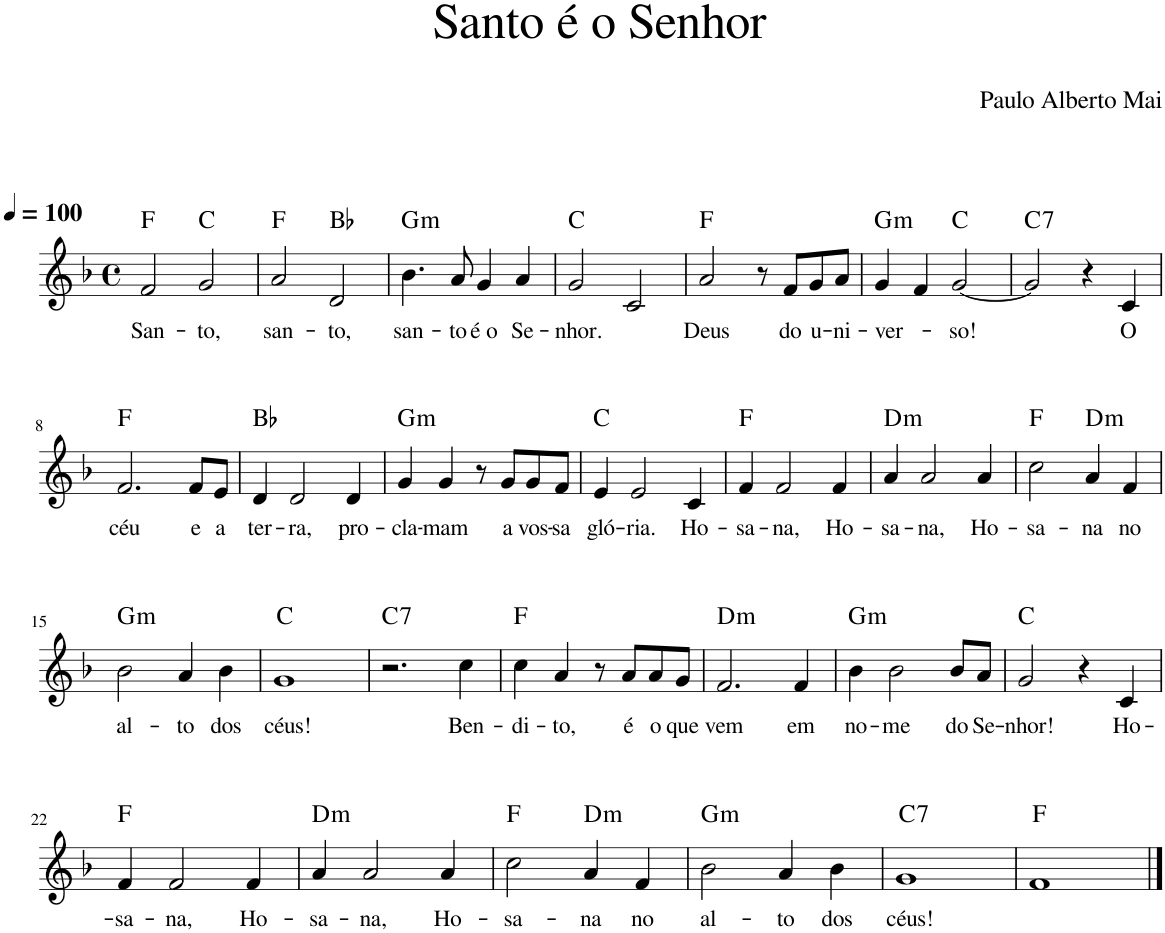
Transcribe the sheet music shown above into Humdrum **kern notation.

**kern	**text	**harte
*part1	*part1	*part1
*staff1	*staff1	*
*I"Voz	*	*
*I'Vo.	*	*
*clefG2	*	*
*k[b-]	*	*
*M4/4	*	*
*met(c)	*	*
*MM100	*	*
=1	=1	=1
!	!LO:LY:b	!
2f/	San-	F:maj
!	!LO:LY:b	!
2g/	-to,	C:maj
=2	=2	=2
!	!LO:LY:b	!
2a/	san-	F:maj
!	!LO:LY:b	!
2d/	-to,	Bb:maj
=3	=3	=3
!	!LO:LY:b	!LO:H:kt=m
4.b-\	san-	G:min
!	!LO:LY:b	!
8a/	-to	.
!	!LO:LY:b	!
4g/	é o	.
!	!LO:LY:b	!
4a/	Se-	.
=4	=4	=4
!	!LO:LY:b	!
2g/	-nhor.	C:maj
2c/	.	.
=5	=5	=5
!	!LO:LY:b	!
2a/	Deus	F:maj
8r	.	.
!	!LO:LY:b	!
8f/L	do	.
!	!LO:LY:b	!
8g/	u-	.
!	!LO:LY:b	!
8a/J	-ni-	.
=6	=6	=6
!	!LO:LY:b	!LO:H:kt=m
4g/	-ver-	G:min
4f/	.	.
!	!LO:LY:b	!
[2g/	-so!	C:maj
=7	=7	=7
!	!	!LO:H:kt=7
2g/]	.	C:7
4r	.	.
!	!LO:LY:b	!
4c/	O	.
!!LO:LB:g=z
=8	=8	=8
!	!LO:LY:b	!
2.f/	céu	F:maj
!	!LO:LY:b	!
8f/L	e	.
!	!LO:LY:b	!
8e/J	a	.
=9	=9	=9
!	!LO:LY:b	!
4d/	ter-	Bb:maj
!	!LO:LY:b	!
2d/	-ra,	.
!	!LO:LY:b	!
4d/	pro-	.
=10	=10	=10
!	!LO:LY:b	!LO:H:kt=m
4g/	-cla-	G:min
!	!LO:LY:b	!
4g/	-mam	.
8r	.	.
!	!LO:LY:b	!
8g/L	a	.
!	!LO:LY:b	!
8g/	vos-	.
!	!LO:LY:b	!
8f/J	-sa	.
=11	=11	=11
!	!LO:LY:b	!
4e/	gló-	C:maj
!	!LO:LY:b	!
2e/	-ria.	.
!	!LO:LY:b	!
4c/	Ho-	.
=12	=12	=12
!	!LO:LY:b	!
4f/	-sa-	F:maj
!	!LO:LY:b	!
2f/	-na,	.
!	!LO:LY:b	!
4f/	Ho-	.
=13	=13	=13
!	!LO:LY:b	!LO:H:kt=m
4a/	-sa-	D:min
!	!LO:LY:b	!
2a/	-na,	.
!	!LO:LY:b	!
4a/	Ho-	.
=14	=14	=14
!	!LO:LY:b	!
2cc\	-sa-	F:maj
!	!LO:LY:b	!LO:H:kt=m
4a/	-na	D:min
!	!LO:LY:b	!
4f/	no	.
!!LO:LB:g=z
=15	=15	=15
!	!LO:LY:b	!LO:H:kt=m
2b-\	al-	G:min
!	!LO:LY:b	!
4a/	-to	.
!	!LO:LY:b	!
4b-\	dos	.
=16	=16	=16
!	!LO:LY:b	!
1g	céus!	C:maj
=17	=17	=17
!	!	!LO:H:kt=7
2.r	.	C:7
!	!LO:LY:b	!
4cc\	Ben-	.
=18	=18	=18
!	!LO:LY:b	!
4cc\	-di-	F:maj
!	!LO:LY:b	!
4a/	-to,	.
8r	.	.
!	!LO:LY:b	!
8a/L	é	.
!	!LO:LY:b	!
8a/	o	.
!	!LO:LY:b	!
8g/J	que	.
=19	=19	=19
!	!LO:LY:b	!LO:H:kt=m
2.f/	vem	D:min
!	!LO:LY:b	!
4f/	em	.
=20	=20	=20
!	!LO:LY:b	!LO:H:kt=m
4b-\	no-	G:min
!	!LO:LY:b	!
2b-\	-me	.
!	!LO:LY:b	!
8b-/L	do	.
!	!LO:LY:b	!
8a/J	Se-	.
=21	=21	=21
!	!LO:LY:b	!
2g/	-nhor!	C:maj
4r	.	.
!	!LO:LY:b	!
4c/	Ho-	.
!!LO:LB:g=z
=22	=22	=22
!	!LO:LY:b	!
4f/	-sa-	F:maj
!	!LO:LY:b	!
2f/	-na,	.
!	!LO:LY:b	!
4f/	Ho-	.
=23	=23	=23
!	!LO:LY:b	!LO:H:kt=m
4a/	-sa-	D:min
!	!LO:LY:b	!
2a/	-na,	.
!	!LO:LY:b	!
4a/	Ho-	.
=24	=24	=24
!	!LO:LY:b	!
2cc\	-sa-	F:maj
!	!LO:LY:b	!LO:H:kt=m
4a/	-na	D:min
!	!LO:LY:b	!
4f/	no	.
=25	=25	=25
!	!LO:LY:b	!LO:H:kt=m
2b-\	al-	G:min
!	!LO:LY:b	!
4a/	-to	.
!	!LO:LY:b	!
4b-\	dos	.
=26	=26	=26
!	!LO:LY:b	!LO:H:kt=7
1g	céus!	C:7
=27	=27	=27
1f	.	F:maj
==	==	==
*-	*-	*-
